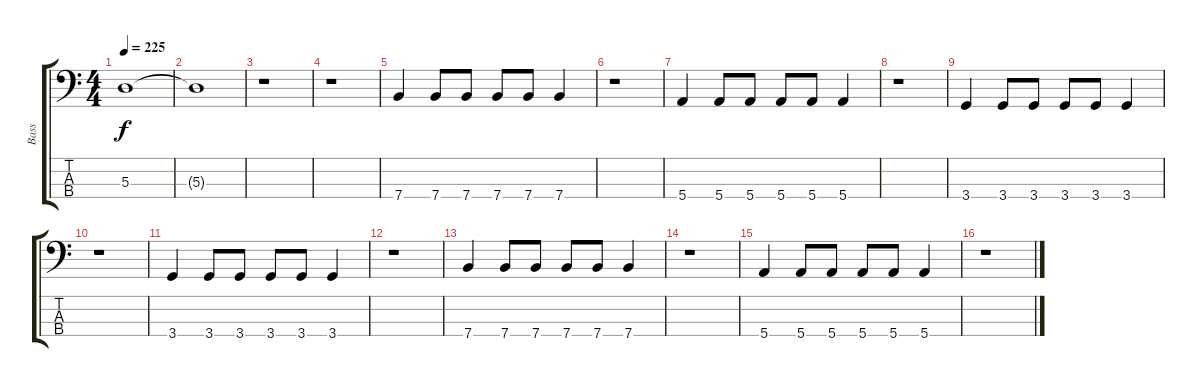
\track ("Bass" "Bass") {instrument electricbasspick}
\staff {score tabs}
\tuning (G2 D2 A1 E1) {hide}
\ts (4 4)
\tempo 225
\clef f4
\ks c
5.3.1{dy f} |
5.3{t}.1 |
r.1 |
r.1 |
7.4.4 7.4.8 7.4.8 7.4.8 7.4.8 7.4.4 |
r.1 |
5.4.4 5.4.8 5.4.8 5.4.8 5.4.8 5.4.4 |
r.1 |
3.4.4 3.4.8 3.4.8 3.4.8 3.4.8 3.4.4 |
r.1 |
3.4.4 3.4.8 3.4.8 3.4.8 3.4.8 3.4.4 |
r.1 |
7.4.4 7.4.8 7.4.8 7.4.8 7.4.8 7.4.4 |
r.1 |
5.4.4 5.4.8 5.4.8 5.4.8 5.4.8 5.4.4 |
r.1
